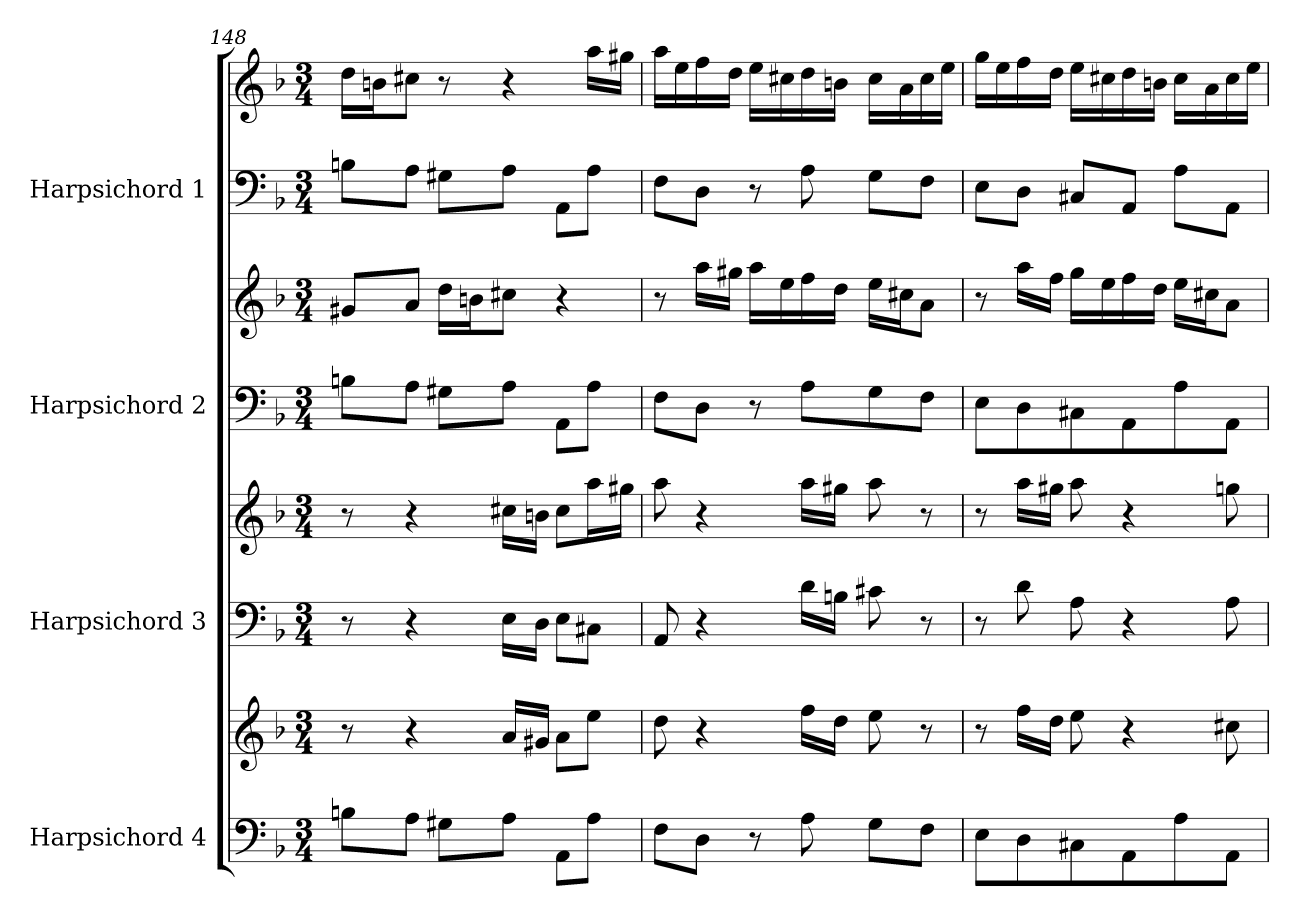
**kern	**kern	**kern	**kern	**kern	**kern	**kern	**kern
*part4	*part4	*part3	*part3	*part2	*part2	*part1	*part1
*staff8	*staff7	*staff6	*staff5	*staff4	*staff3	*staff2	*staff1
*I"Harpsichord 4	*	*I"Harpsichord 3	*	*I"Harpsichord 2	*	*I"Harpsichord 1	*
*I'Hp	*	*I'Hp	*	*I'Hp	*	*I'Hp	*
!!LO:LB:g=z
*clefF4	*clefG2	*clefF4	*clefG2	*clefF4	*clefG2	*clefF4	*clefG2
*k[b-]	*k[b-]	*k[b-]	*k[b-]	*k[b-]	*k[b-]	*k[b-]	*k[b-]
*M3/4	*M3/4	*M3/4	*M3/4	*M3/4	*M3/4	*M3/4	*M3/4
=148	=148	=148	=148	=148	=148	=148	=148
8Bn\L	8r	8r	8r	8Bn\L	8g#X/L	8Bn\L	16dd\LL
.	.	.	.	.	.	.	16bn\J
8A\J	4r	4r	4r	8A\J	8a/J	8A\J	8cc#X\J
8G#X\L	.	.	.	8G#X\L	16dd\LL	8G#X\L	8r
.	.	.	.	.	16bn\J	.	.
8A\J	16a/LL	16E\LL	16cc#X\LL	8A\J	8cc#X\J	8A\J	4r
.	16g#X/JJ	16D\JJ	16bn\JJ	.	.	.	.
8AA\L	8a\L	8E\L	8cc#\L	8AA\L	4r	8AA\L	.
8A\J	8ee\J	8C#X\J	16aa\L	8A\J	.	8A\J	16aa\LL
.	.	.	16gg#X\JJ	.	.	.	16gg#X\JJ
=149	=149	=149	=149	=149	=149	=149	=149
8F\L	8dd\	8AA/	8aa\	8F\L	8r	8F\L	16aa\LL
.	.	.	.	.	.	.	16ee\
8D\J	4r	4r	4r	8D\J	16aa\LL	8D\J	16ff\
.	.	.	.	.	16gg#X\JJ	.	16dd\JJ
8r	.	.	.	8r	16aa\LL	8r	16ee\LL
.	.	.	.	.	16ee\	.	16cc#X\
8A\	16ff\LL	16d\LL	16aa\LL	8A\L	16ff\	8A\	16dd\
.	16dd\JJ	16Bn\JJ	16gg#X\JJ	.	16dd\JJ	.	16bn\JJ
8G\L	8ee\	8c#X\	8aa\	8G\	16ee\LL	8G\L	16cc#\LL
.	.	.	.	.	16cc#X\J	.	16a\
8F\J	8r	8r	8r	8F\J	8a\J	8F\J	16cc#\
.	.	.	.	.	.	.	16ee\JJ
=150	=150	=150	=150	=150	=150	=150	=150
8E\L	8r	8r	8r	8E\L	8r	8E\L	16gg\LL
.	.	.	.	.	.	.	16ee\
8D\	16ff\LL	8d\	16aa\LL	8D\	16aa\LL	8D\J	16ff\
.	16dd\JJ	.	16gg#X\JJ	.	16ff\JJ	.	16dd\JJ
8C#X\	8ee\	8A\	8aa\	8C#X\	16gg\LL	8C#X/L	16ee\LL
.	.	.	.	.	16ee\	.	16cc#X\
8AA\	4r	4r	4r	8AA\	16ff\	8AA/J	16dd\
.	.	.	.	.	16dd\JJ	.	16bn\JJ
8A\	.	.	.	8A\	16ee\LL	8A\L	16cc#\LL
.	.	.	.	.	16cc#X\J	.	16a\
8AA\J	8cc#X\	8A\	8ggn\	8AA\J	8a\J	8AA\J	16cc#\
.	.	.	.	.	.	.	16ee\JJ
=	=	=	=	=	=	=	=
*-	*-	*-	*-	*-	*-	*-	*-
